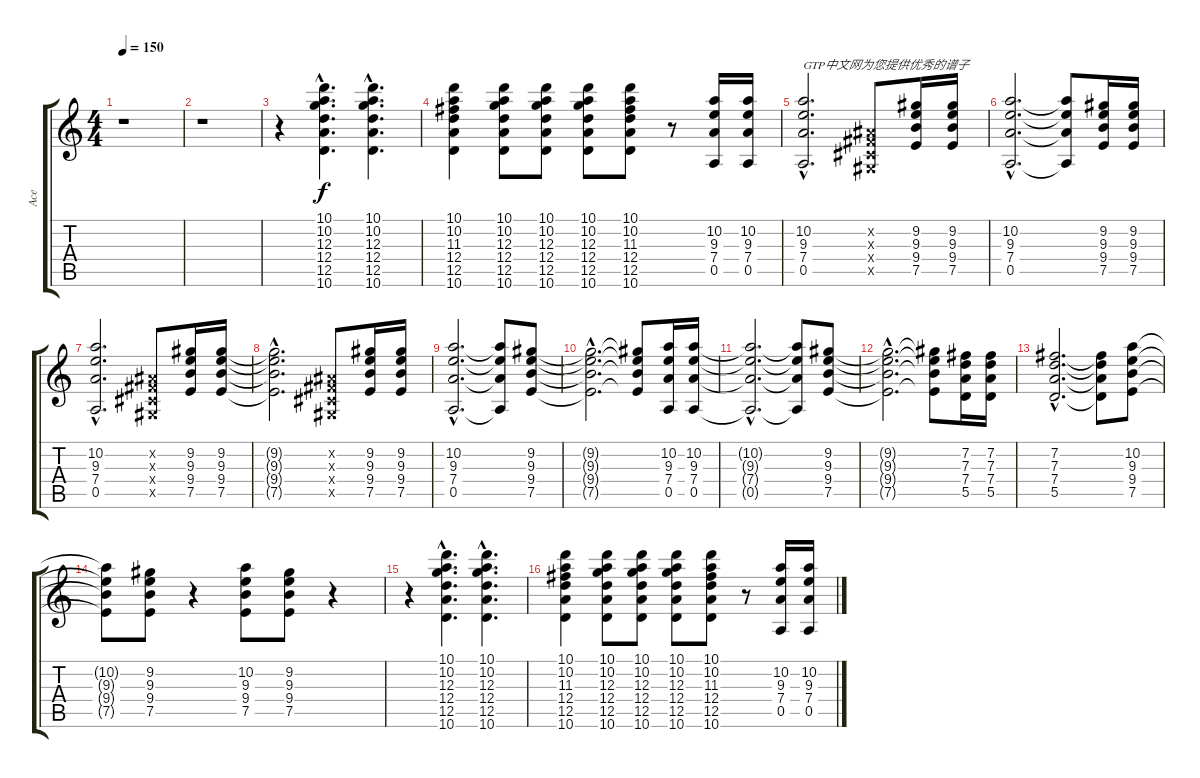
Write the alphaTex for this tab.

\track ("Ace" "Ace") {instrument distortionguitar}
\staff {score tabs}
\tuning (E4 B3 G3 D3 A2 E2) {hide}
\ts (4 4)
\tempo 150
\clef g2
\ks c
r.1{dy f instrument distortionguitar} |
r.1 |
r.4 (10.1{hac} 10.2{hac} 12.3{hac} 12.4{hac} 12.5{hac} 10.6{hac}).4{d} (10.1{hac} 10.2{hac} 12.3{hac} 12.4{hac} 12.5{hac} 10.6{hac}).4{d} |
(10.1 10.2 11.3 12.4 12.5 10.6).4 (10.1 10.2 12.3 12.4 12.5 10.6).8 (10.1 10.2 12.3 12.4 12.5 10.6).8 (10.1 10.2 12.3 12.4 12.5 10.6).8 (10.1 10.2 11.3 12.4 12.5 10.6).8 r.8 (10.2 9.3 7.4 0.5).16 (10.2 9.3 7.4 0.5).16 |
(10.2{hac} 9.3{hac} 7.4{hac} 0.5{hac}).2{d txt "GTP中文网为您提供优秀的谱子"} (-1.2{x} -1.3{x} -1.4{x} -1.5{x}).8 (9.2 9.3 9.4 7.5).16 (9.2 9.3 9.4 7.5).16 |
(10.2{hac} 9.3{hac} 7.4{hac} 0.5{hac}).2{d} (10.2{t} 9.3{t} 7.4{t} 0.5{t}).8 (9.2 9.3 9.4 7.5).16 (9.2 9.3 9.4 7.5).16 |
(10.2{hac} 9.3{hac} 7.4{hac} 0.5{hac}).2{d} (-1.2{x} -1.3{x} -1.4{x} -1.5{x}).8 (9.2 9.3 9.4 7.5).16 (9.2 9.3 9.4 7.5).16 |
(9.2{hac t} 9.3{hac t} 9.4{hac t} 7.5{hac t}).2{d} (-1.2{x} -1.3{x} -1.4{x} -1.5{x}).8 (9.2 9.3 9.4 7.5).16 (9.2 9.3 9.4 7.5).16 |
(10.2{hac} 9.3{hac} 7.4{hac} 0.5{hac}).2{d} (10.2{t} 9.3{t} 7.4{t} 0.5{t}).8 (9.2 9.3 9.4 7.5).8 |
(9.2{hac t} 9.3{hac t} 9.4{hac t} 7.5{hac t}).2{d} (9.2{t} 9.3{t} 9.4{t} 7.5{t}).8 (10.2 9.3 7.4 0.5).16 (10.2 9.3 7.4 0.5).16 |
(10.2{hac t} 9.3{hac t} 7.4{hac t} 0.5{hac t}).2{d} (10.2{t} 9.3{t} 7.4{t} 0.5{t}).8 (9.2 9.3 9.4 7.5).8 |
(9.2{hac t} 9.3{hac t} 9.4{hac t} 7.5{hac t}).2{d} (9.2{t} 9.3{t} 9.4{t} 7.5{t}).8 (7.2 7.3 7.4 5.5).16 (7.2 7.3 7.4 5.5).16 |
(7.2{hac} 7.3{hac} 7.4{hac} 5.5{hac}).2{d} (7.2{t} 7.3{t} 7.4{t} 5.5{t}).8 (10.2 9.3 9.4 7.5).8 |
(10.2{t} 9.3{t} 9.4{t} 7.5{t}).8 (9.2 9.3 9.4 7.5).8 r.4 (10.2 9.3 9.4 7.5).8 (9.2 9.3 9.4 7.5).8 r.4 |
r.4 (10.1{hac} 10.2{hac} 12.3{hac} 12.4{hac} 12.5{hac} 10.6{hac}).4{d} (10.1{hac} 10.2{hac} 12.3{hac} 12.4{hac} 12.5{hac} 10.6{hac}).4{d} |
(10.1 10.2 11.3 12.4 12.5 10.6).4 (10.1 10.2 12.3 12.4 12.5 10.6).8 (10.1 10.2 12.3 12.4 12.5 10.6).8 (10.1 10.2 12.3 12.4 12.5 10.6).8 (10.1 10.2 11.3 12.4 12.5 10.6).8 r.8 (10.2 9.3 7.4 0.5).16 (10.2 9.3 7.4 0.5).16
